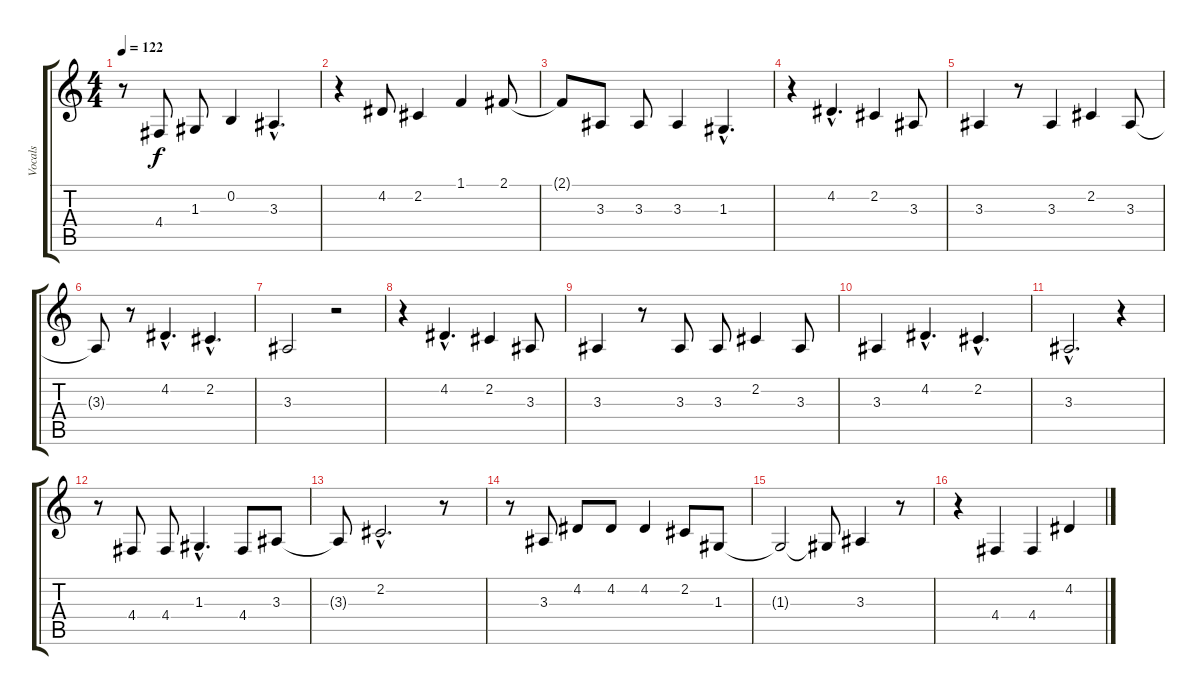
\track ("Vocals" "Vocals") {instrument oboe}
\staff {score tabs}
\tuning (E4 B3 G3 D3 A2 E2) {hide}
\ts (4 4)
\tempo 122
\clef g2
\ks c
r.8{dy f} 4.4.8 1.3.8 0.2.4 3.3{hac}.4{d} |
r.4 4.2.8 2.2.4 1.1.4 2.1.8 |
2.1{t}.8 3.3.8 3.3.8 3.3.4 1.3{hac}.4{d} |
r.4 4.2{hac}.4{d} 2.2.4 3.3.8 |
3.3.4 r.8 3.3.4 2.2.4 3.3.8 |
3.3{t}.8 r.8 4.2{hac}.4{d} 2.2{hac}.4{d} |
3.3.2 r.2 |
r.4 4.2{hac}.4{d} 2.2.4 3.3.8 |
3.3.4 r.8 3.3.8 3.3.8 2.2.4 3.3.8 |
3.3.4 4.2{hac}.4{d} 2.2{hac}.4{d} |
3.3{hac}.2{d} r.4 |
r.8 4.4.8 4.4.8 1.3{hac}.4{d} 4.4.8 3.3.8 |
3.3{t}.8 2.2{hac}.2{d} r.8 |
r.8 3.3.8 4.2.8 4.2.8 4.2.4 2.2.8 1.3.8 |
1.3{t}.2 1.3{t}.8 3.3.4 r.8 |
r.4 4.4.4 4.4.4 4.2.4
